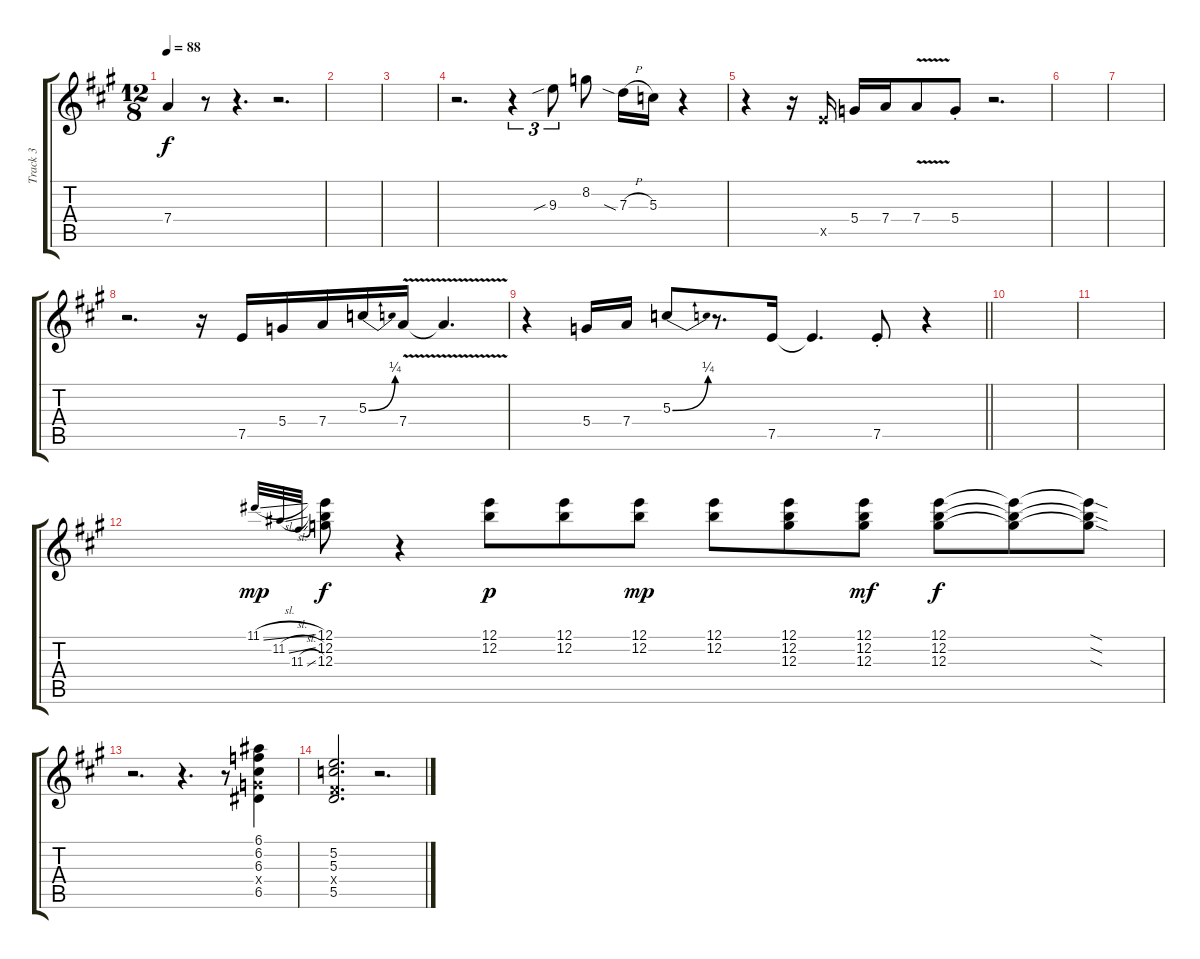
\track ("Track 3" "Track 3") {instrument electricguitarclean}
\staff {score tabs}
\tuning (E4 B3 G3 D3 A2 E2) {hide}
\ts (12 8)
\tempo 88
\clef g2
\ks a
7.4.4{dy f} r.8 r.4{d} r.2{d} |
|
|
r.2{d} r.4{tu (3 2)} 9.3{sib}.8{tu (3 2)} 8.2.8 7.3{sia h}.16 5.3.16 r.4 |
r.4 r.16 7.5{x}.16 5.4.16 7.4.16 7.4{v}.8 5.4{st}.8 r.2{d} |
|
|
r.2{d} r.16 7.5.16 5.4.16 7.4.16 5.3{be (bend 0 0 60 1)}.16 7.4{v}.16 7.4{t}.4{d} |
\barLineRight lightlight
r.4 5.4.16 7.4.16 5.3{be (bend 0 0 60 1)}.8 r.8{d} 7.5.16 7.5{t}.4{d} 7.5{st}.8 r.4 |
|
|
11.1{sl}.32{gr onbeat dy mp} 11.2{sl}.32{gr onbeat} 11.3{sl}.32{gr onbeat} (12.1 12.2 12.3).8{dy f} r.4 (12.1 12.2).8{dy p} (12.1 12.2).8 (12.1 12.2).8{dy mp} (12.1 12.2).8 (12.1 12.2 12.3).8 (12.1 12.2 12.3).8{dy mf} (12.1 12.2 12.3).8{dy f} (12.1{t} 12.2{t} 12.3{t}).8 (12.1{sod t} 12.2{sod t} 12.3{sod t}).8 |
r.2{d} r.4{d} r.8 (6.1 6.2 6.3 5.4{x} 6.5).4 |
(5.2 5.3 4.4{x} 5.5).2{d} r.2{d}
